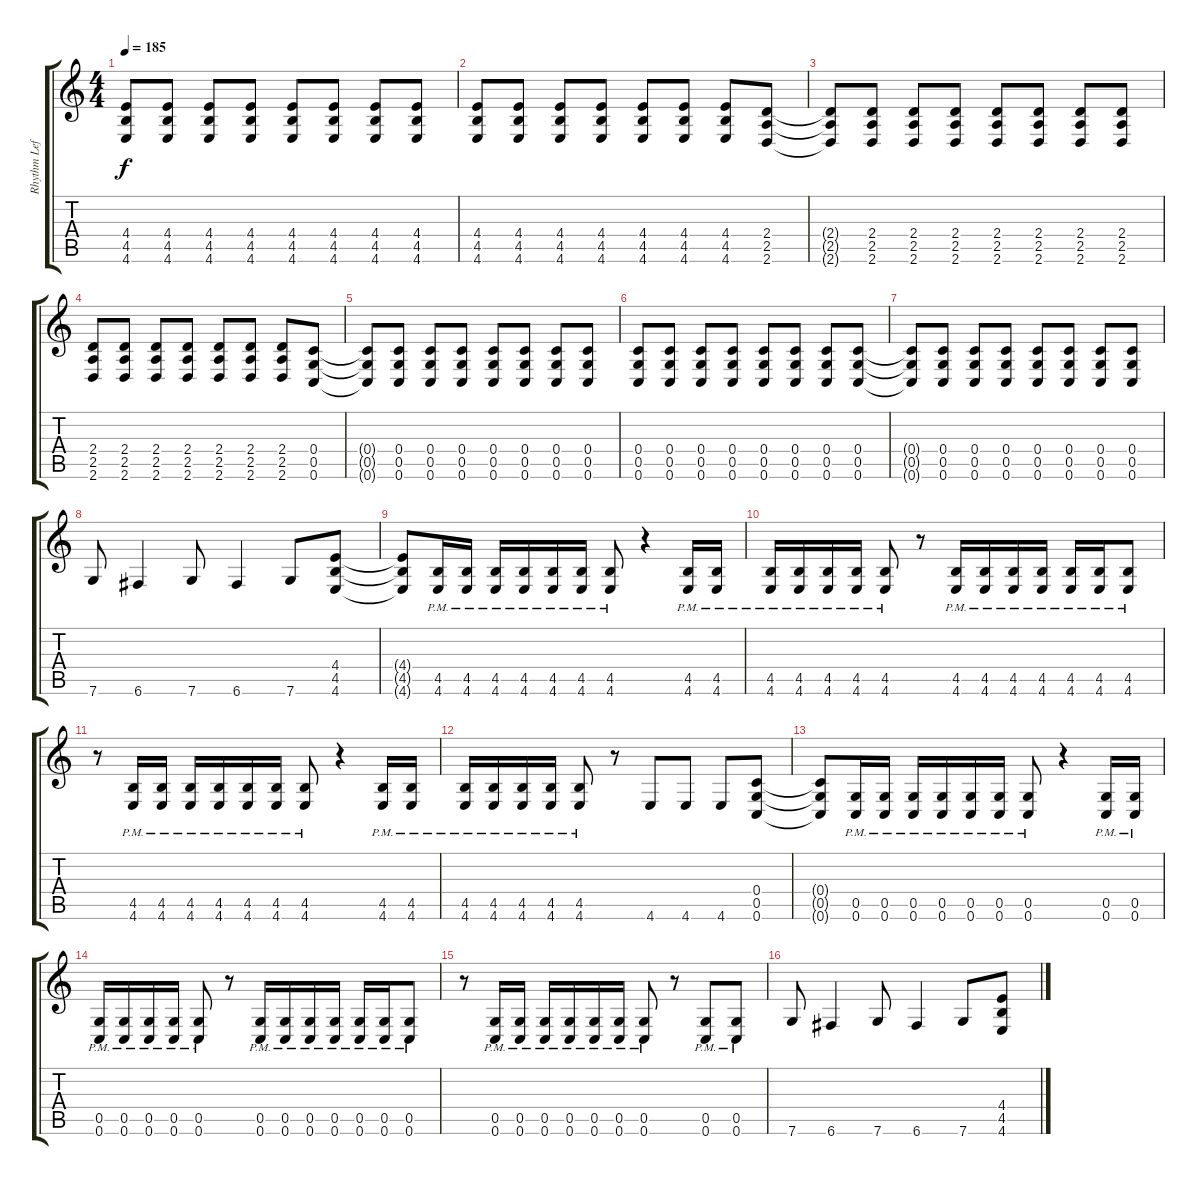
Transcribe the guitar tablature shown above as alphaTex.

\track ("Rhythm Left" "Rhythm Lef") {instrument distortionguitar}
\staff {score tabs}
\tuning (D4 A3 F3 C3 G2 C2) {hide}
\ts (4 4)
\tempo 185
\clef g2
\ks c
(4.4{t} 4.5{t} 4.6{t}).8{dy f} (4.4 4.5 4.6).8 (4.4 4.5 4.6).8 (4.4 4.5 4.6).8 (4.4 4.5 4.6).8 (4.4 4.5 4.6).8 (4.4 4.5 4.6).8 (4.4 4.5 4.6).8 |
(4.4 4.5 4.6).8 (4.4 4.5 4.6).8 (4.4 4.5 4.6).8 (4.4 4.5 4.6).8 (4.4 4.5 4.6).8 (4.4 4.5 4.6).8 (4.4 4.5 4.6).8 (2.4 2.5 2.6).8 |
(2.4{t} 2.5{t} 2.6{t}).8 (2.4 2.5 2.6).8 (2.4 2.5 2.6).8 (2.4 2.5 2.6).8 (2.4 2.5 2.6).8 (2.4 2.5 2.6).8 (2.4 2.5 2.6).8 (2.4 2.5 2.6).8 |
(2.4 2.5 2.6).8 (2.4 2.5 2.6).8 (2.4 2.5 2.6).8 (2.4 2.5 2.6).8 (2.4 2.5 2.6).8 (2.4 2.5 2.6).8 (2.4 2.5 2.6).8 (0.4 0.5 0.6).8 |
(0.4{t} 0.5{t} 0.6{t}).8 (0.4 0.5 0.6).8 (0.4 0.5 0.6).8 (0.4 0.5 0.6).8 (0.4 0.5 0.6).8 (0.4 0.5 0.6).8 (0.4 0.5 0.6).8 (0.4 0.5 0.6).8 |
(0.4 0.5 0.6).8 (0.4 0.5 0.6).8 (0.4 0.5 0.6).8 (0.4 0.5 0.6).8 (0.4 0.5 0.6).8 (0.4 0.5 0.6).8 (0.4 0.5 0.6).8 (0.4 0.5 0.6).8 |
(0.4{t} 0.5{t} 0.6{t}).8 (0.4 0.5 0.6).8 (0.4 0.5 0.6).8 (0.4 0.5 0.6).8 (0.4 0.5 0.6).8 (0.4 0.5 0.6).8 (0.4 0.5 0.6).8 (0.4 0.5 0.6).8 |
7.6.8 6.6.4 7.6.8 6.6.4 7.6.8 (4.4 4.5 4.6).8 |
(4.4{t} 4.5{t} 4.6{t}).8 (4.5{pm} 4.6{pm}).16 (4.5{pm} 4.6{pm}).16 (4.5{pm} 4.6{pm}).16 (4.5{pm} 4.6{pm}).16 (4.5{pm} 4.6{pm}).16 (4.5{pm} 4.6{pm}).16 (4.5{pm} 4.6{pm}).8 r.4 (4.5{pm} 4.6{pm}).16 (4.5{pm} 4.6{pm}).16 |
(4.5{pm} 4.6{pm}).16 (4.5{pm} 4.6{pm}).16 (4.5{pm} 4.6{pm}).16 (4.5{pm} 4.6{pm}).16 (4.5{pm} 4.6{pm}).8 r.8 (4.5{pm} 4.6{pm}).16 (4.5{pm} 4.6{pm}).16 (4.5{pm} 4.6{pm}).16 (4.5{pm} 4.6{pm}).16 (4.5{pm} 4.6{pm}).16 (4.5{pm} 4.6{pm}).16 (4.5{pm} 4.6{pm}).8 |
r.8 (4.5{pm} 4.6{pm}).16 (4.5{pm} 4.6{pm}).16 (4.5{pm} 4.6{pm}).16 (4.5{pm} 4.6{pm}).16 (4.5{pm} 4.6{pm}).16 (4.5{pm} 4.6{pm}).16 (4.5{pm} 4.6{pm}).8 r.4 (4.5{pm} 4.6{pm}).16 (4.5{pm} 4.6{pm}).16 |
(4.5{pm} 4.6{pm}).16 (4.5{pm} 4.6{pm}).16 (4.5{pm} 4.6{pm}).16 (4.5{pm} 4.6{pm}).16 (4.5{pm} 4.6{pm}).8 r.8 4.6.8 4.6.8 4.6.8 (0.4 0.5 0.6).8 |
(0.4{t} 0.5{t} 0.6{t}).8 (0.5{pm} 0.6{pm}).16 (0.5{pm} 0.6{pm}).16 (0.5{pm} 0.6{pm}).16 (0.5{pm} 0.6{pm}).16 (0.5{pm} 0.6{pm}).16 (0.5{pm} 0.6{pm}).16 (0.5{pm} 0.6{pm}).8 r.4 (0.5{pm} 0.6{pm}).16 (0.5{pm} 0.6{pm}).16 |
(0.5{pm} 0.6{pm}).16 (0.5{pm} 0.6{pm}).16 (0.5{pm} 0.6{pm}).16 (0.5{pm} 0.6{pm}).16 (0.5{pm} 0.6{pm}).8 r.8 (0.5{pm} 0.6{pm}).16 (0.5{pm} 0.6{pm}).16 (0.5{pm} 0.6{pm}).16 (0.5{pm} 0.6{pm}).16 (0.5{pm} 0.6{pm}).16 (0.5{pm} 0.6{pm}).16 (0.5{pm} 0.6{pm}).8 |
r.8 (0.5{pm} 0.6{pm}).16 (0.5{pm} 0.6{pm}).16 (0.5{pm} 0.6{pm}).16 (0.5{pm} 0.6{pm}).16 (0.5{pm} 0.6{pm}).16 (0.5{pm} 0.6{pm}).16 (0.5{pm} 0.6{pm}).8 r.8 (0.5{pm} 0.6{pm}).8 (0.5{pm} 0.6{pm}).8 |
7.6.8 6.6.4 7.6.8 6.6.4 7.6.8 (4.4 4.5 4.6).8
